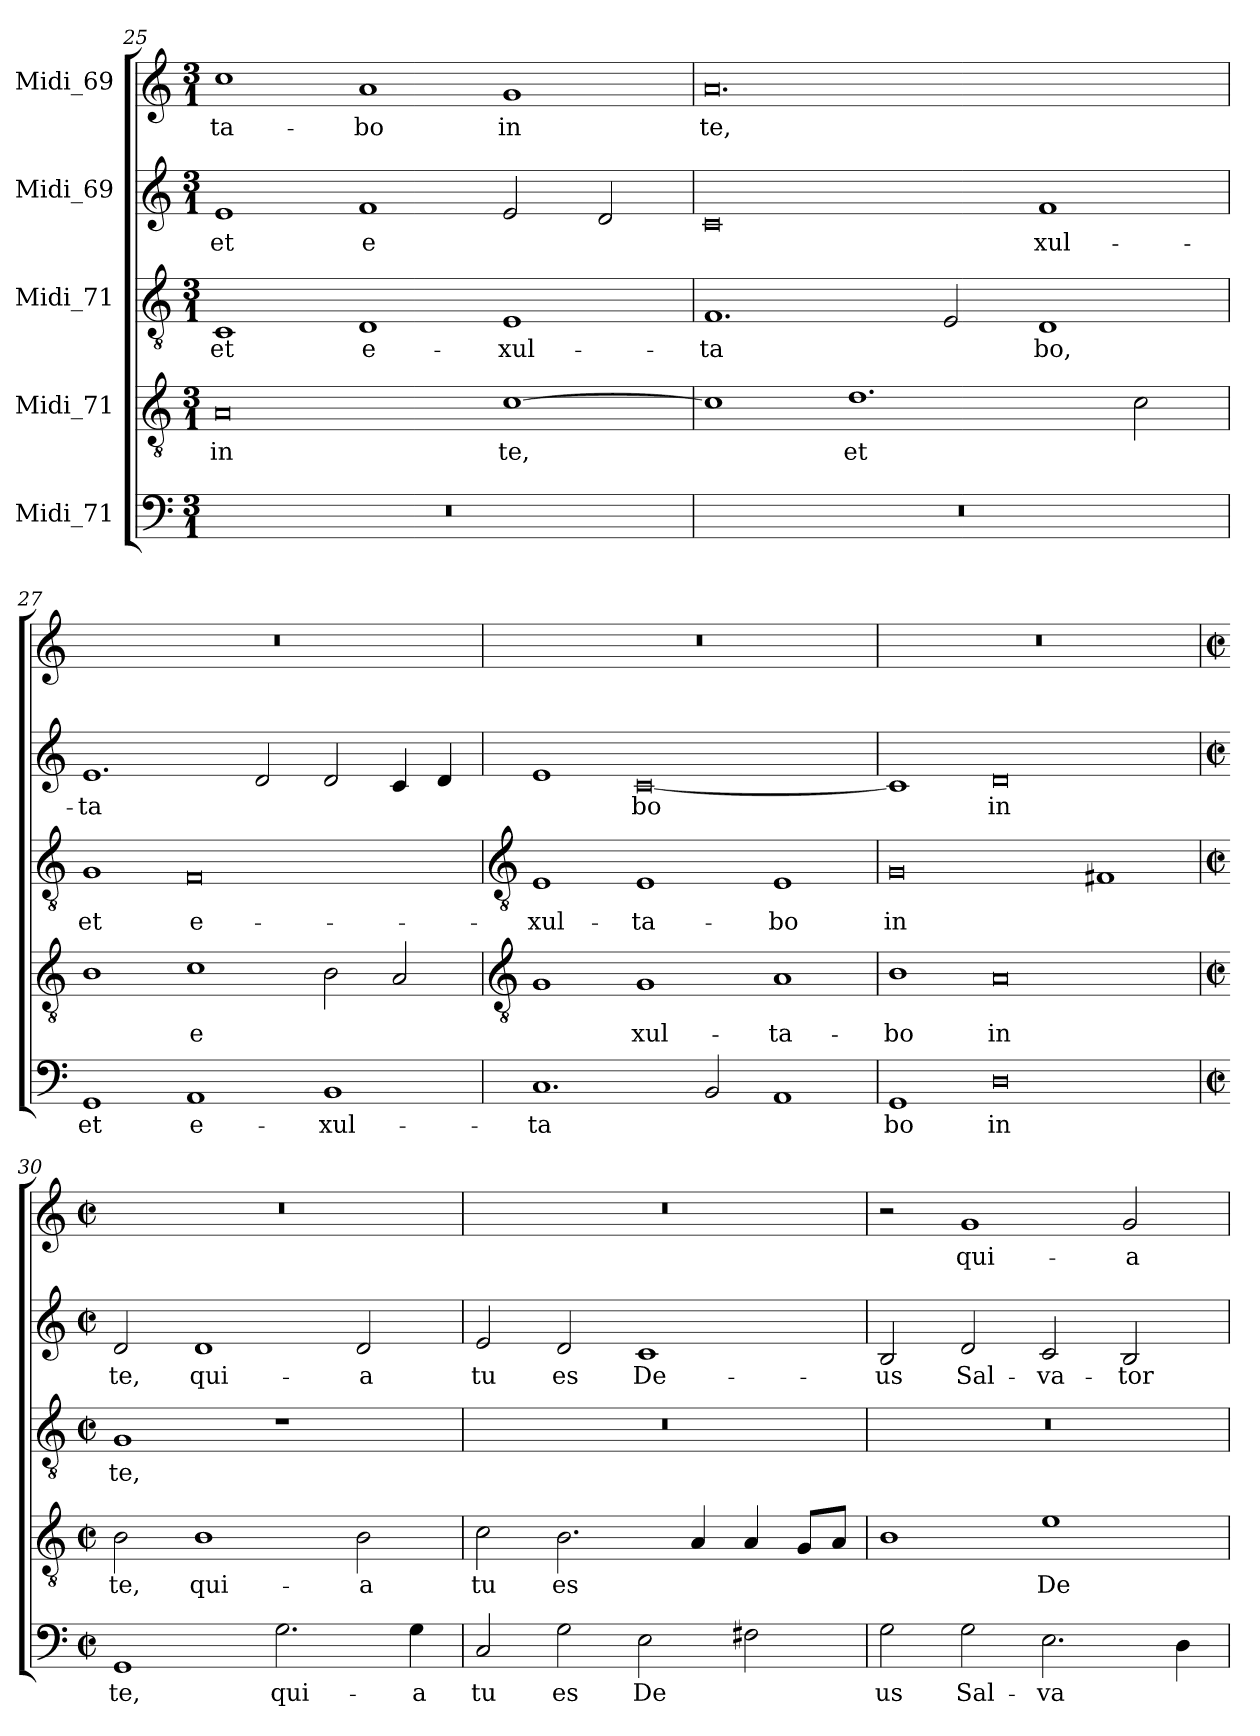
**kern	**text	**kern	**text	**kern	**text	**kern	**text	**kern	**text
*part5	*part5	*part4	*part4	*part3	*part3	*part2	*part2	*part1	*part1
*staff5	*staff5	*staff4	*staff4	*staff3	*staff3	*staff2	*staff2	*staff1	*staff1
*I"Midi_71	*	*I"Midi_71	*	*I"Midi_71	*	*I"Midi_69	*	*I"Midi_69	*
*clefF4	*	*clefGv2	*	*clefGv2	*	*clefG2	*	*clefG2	*
*k[]	*	*k[]	*	*k[]	*	*k[]	*	*k[]	*
*C:	*	*C:	*	*C:	*	*C:	*	*C:	*
*M3/1	*	*M3/1	*	*M3/1	*	*M3/1	*	*M3/1	*
=25	=25	=25	=25	=25	=25	=25	=25	=25	=25
!LO:N:vis=0	!	!	!LO:LY:b	!	!LO:LY:b	!	!LO:LY:b	!	!LO:LY:b
0.r	.	0A	in	1C	et	1e	et	1cc	-ta-
!	!	!	!	!	!LO:LY:b	!	!LO:LY:b	!	!LO:LY:b
.	.	.	.	1D	e-	1f	e	1a	-bo
!	!	!	!LO:LY:b	!	!LO:LY:b	!	!	!	!LO:LY:b
.	.	[1c	te,	1E	-xul-	2e	.	1g	in
.	.	.	.	.	.	2d	.	.	.
=26	=26	=26	=26	=26	=26	=26	=26	=26	=26
!LO:N:vis=0	!	!	!	!	!LO:LY:b	!	!	!	!LO:LY:b
0.r	.	1c]	.	1.F	-ta	0c	.	0.a	te,
!	!	!	!LO:LY:b	!	!	!	!	!	!
.	.	1.d	et	.	.	.	.	.	.
.	.	.	.	2E	.	.	.	.	.
!	!	!	!	!	!LO:LY:b	!	!LO:LY:b	!	!
.	.	.	.	1D	bo,	1f	xul-	.	.
.	.	2c	.	.	.	.	.	.	.
=27	=27	=27	=27	=27	=27	=27	=27	=27	=27
!	!LO:LY:b	!	!	!	!LO:LY:b	!	!LO:LY:b	!LO:N:vis=0	!
1GG	et	1B	.	1G	et	1.e	-ta	0.r	.
!	!LO:LY:b	!	!LO:LY:b	!	!LO:LY:b	!	!	!	!
1AA	e-	1c	e	0F	e-	.	.	.	.
.	.	.	.	.	.	2d	.	.	.
!	!LO:LY:b	!	!	!	!	!	!	!	!
1BB	-xul-	2B	.	.	.	2d	.	.	.
.	.	2A	.	.	.	4c	.	.	.
.	.	.	.	.	.	4d	.	.	.
!!LO:LB:g=z
=28	=28	=28	=28	=28	=28	=28	=28	=28	=28
*	*	*clefGv2	*	*clefGv2	*	*	*	*	*
!	!LO:LY:b	!	!	!	!LO:LY:b	!	!	!LO:N:vis=0	!
1.C	-ta	1G	.	1E	-xul-	1e	.	0.r	.
!	!	!	!LO:LY:b	!	!LO:LY:b	!	!LO:LY:b	!	!
.	.	1G	xul-	1E	-ta-	[0c	bo	.	.
2BB	.	.	.	.	.	.	.	.	.
!	!	!	!LO:LY:b	!	!LO:LY:b	!	!	!	!
1AA	.	1A	-ta-	1E	-bo	.	.	.	.
=29	=29	=29	=29	=29	=29	=29	=29	=29	=29
!	!LO:LY:b	!	!LO:LY:b	!	!LO:LY:b	!	!	!LO:N:vis=0	!
1GG	bo	1B	-bo	0G	in	1c]	.	0.r	.
!	!LO:LY:b	!	!LO:LY:b	!	!	!	!LO:LY:b	!	!
0D	in	0A	in	.	.	0d	in	.	.
.	.	.	.	1F#X	.	.	.	.	.
=30	=30	=30	=30	=30	=30	=30	=30	=30	=30
*M4/2	*	*M4/2	*	*M4/2	*	*M4/2	*	*M4/2	*
*met(c|)	*	*met(c|)	*	*met(c|)	*	*met(c|)	*	*met(c|)	*
!	!LO:LY:b	!	!LO:LY:b	!	!LO:LY:b	!	!LO:LY:b	!	!
1GG	te,	2B	te,	1G	te,	2d	te,	0r	.
!	!	!	!LO:LY:b	!	!	!	!LO:LY:b	!	!
.	.	1B	qui-	.	.	1d	qui-	.	.
!	!LO:LY:b	!	!	!	!	!	!	!	!
2.G	qui-	.	.	1r	.	.	.	.	.
!	!	!	!LO:LY:b	!	!	!	!LO:LY:b	!	!
.	.	2B	-a	.	.	2d	-a	.	.
!	!LO:LY:b	!	!	!	!	!	!	!	!
4G	-a	.	.	.	.	.	.	.	.
=31	=31	=31	=31	=31	=31	=31	=31	=31	=31
!	!LO:LY:b	!	!LO:LY:b	!	!	!	!LO:LY:b	!	!
2C	tu	2c	tu	0r	.	2e	tu	0r	.
!	!LO:LY:b	!	!LO:LY:b	!	!	!	!LO:LY:b	!	!
2G	es	2.B	es	.	.	2d	es	.	.
!	!LO:LY:b	!	!	!	!	!	!LO:LY:b	!	!
2E	De	.	.	.	.	1c	De-	.	.
.	.	4A	.	.	.	.	.	.	.
2F#X	.	4A	.	.	.	.	.	.	.
.	.	8GL	.	.	.	.	.	.	.
.	.	8AJ	.	.	.	.	.	.	.
=32	=32	=32	=32	=32	=32	=32	=32	=32	=32
!	!LO:LY:b	!	!	!	!	!	!LO:LY:b	!	!
2G	us	1B	.	0r	.	2B	-us	2r	.
!	!LO:LY:b	!	!	!	!	!	!LO:LY:b	!	!LO:LY:b
2G	Sal-	.	.	.	.	2d	Sal-	1g	qui-
!	!LO:LY:b	!	!LO:LY:b	!	!	!	!LO:LY:b	!	!
2.E	-va	1e	De-	.	.	2c	-va-	.	.
!	!	!	!	!	!	!	!LO:LY:b	!	!LO:LY:b
.	.	.	.	.	.	2B	-tor	2g	-a
4D	.	.	.	.	.	.	.	.	.
=	=	=	=	=	=	=	=	=	=
*-	*-	*-	*-	*-	*-	*-	*-	*-	*-
